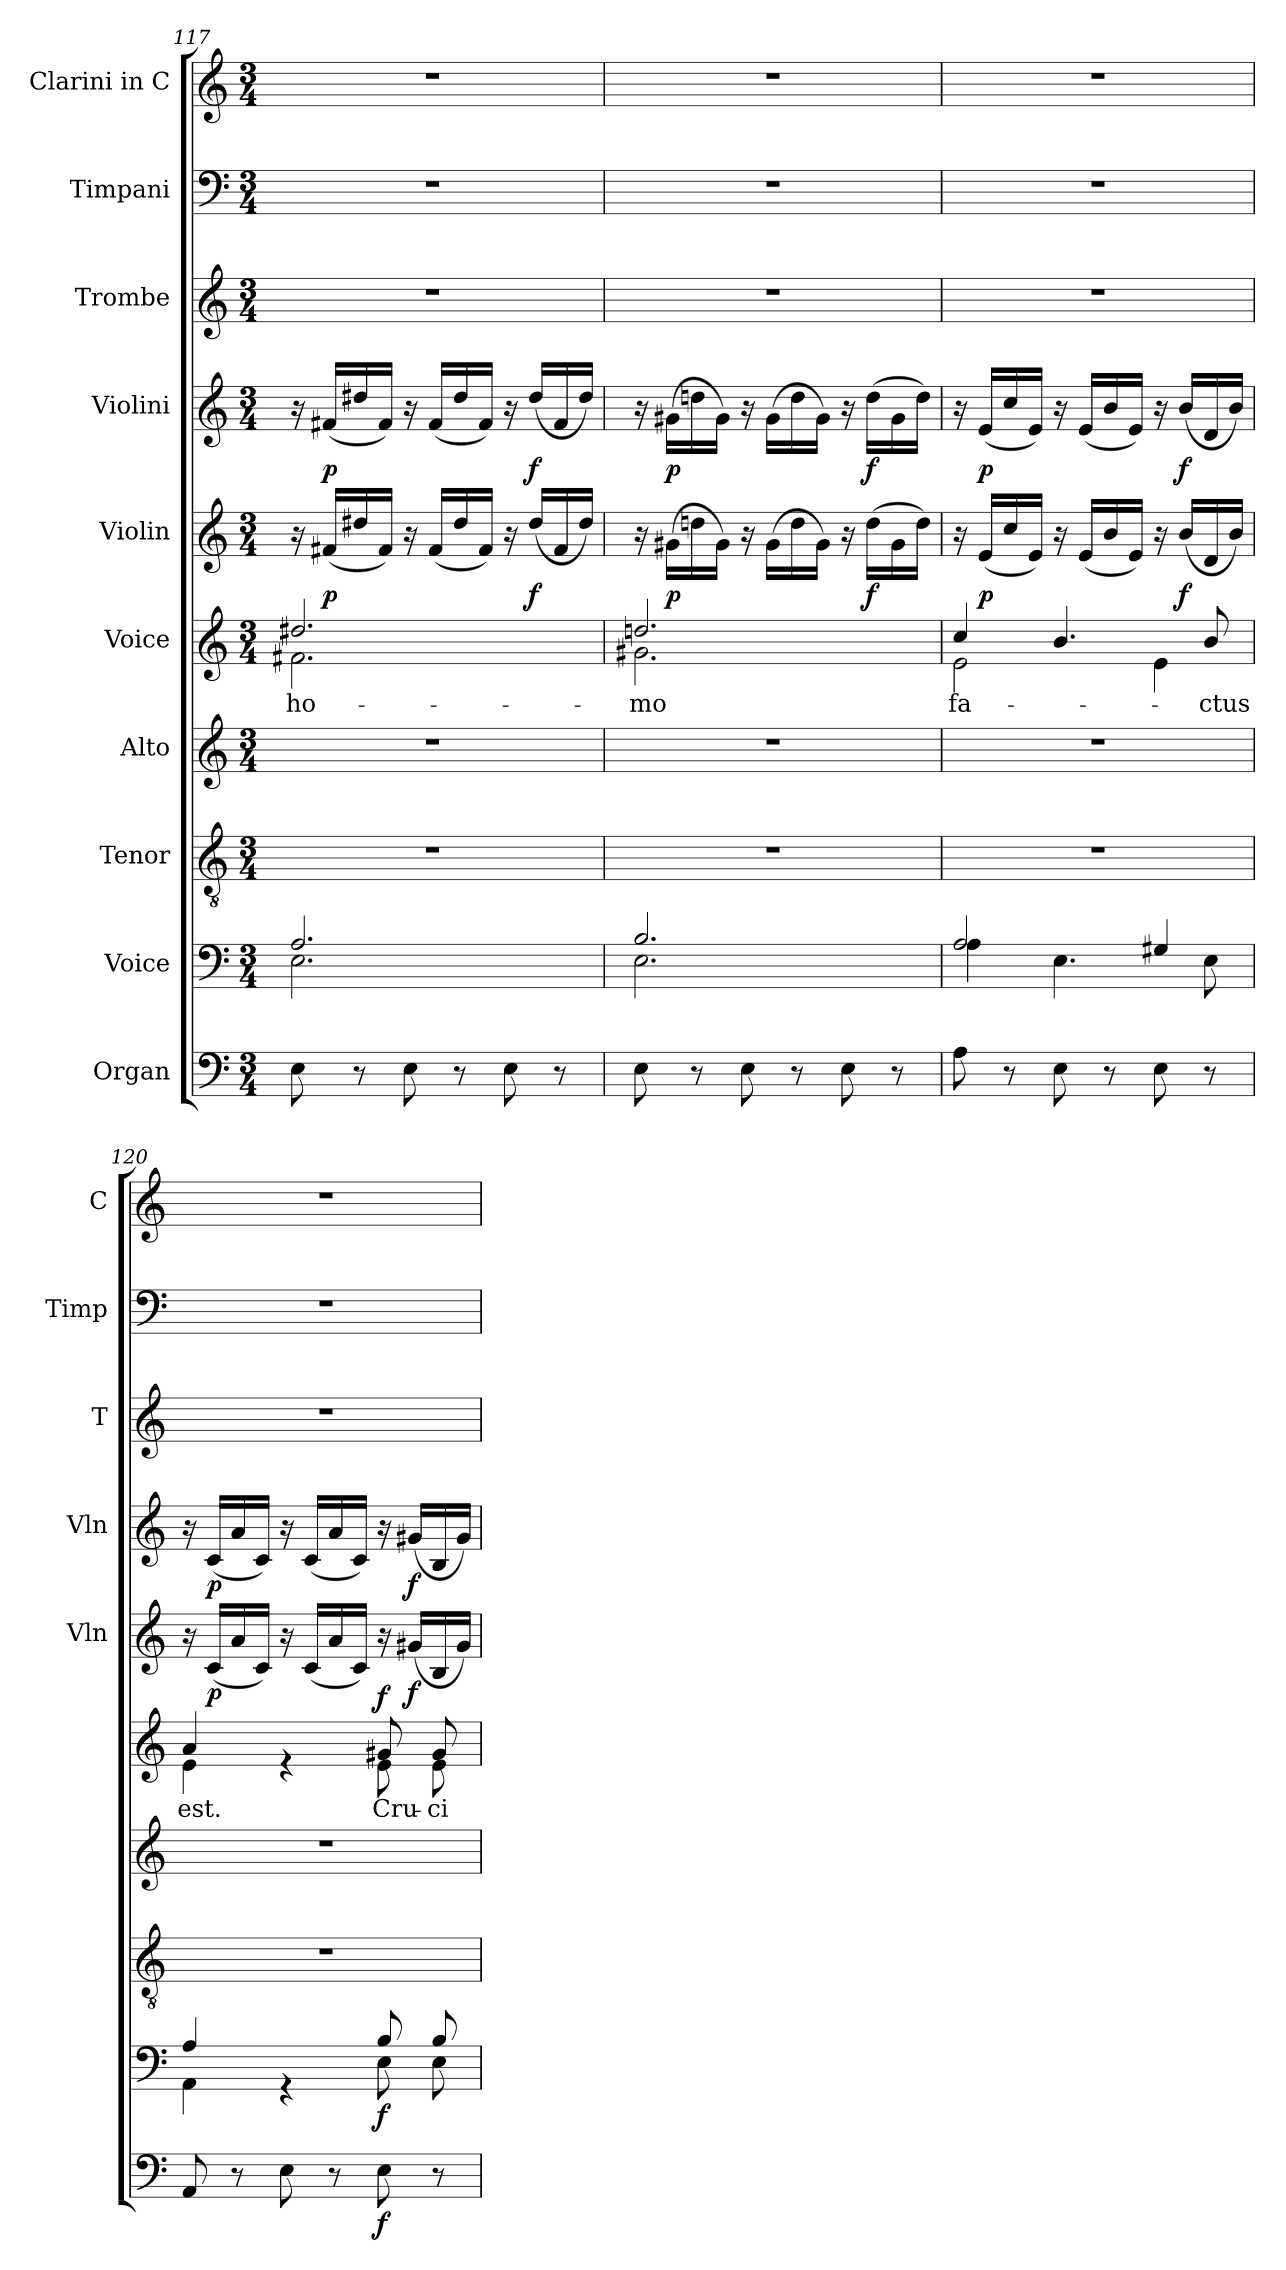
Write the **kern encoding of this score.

**kern	**dynam	**kern	**dynam	**kern	**kern	**kern	**text	**dynam	**kern	**dynam	**kern	**dynam	**kern	**kern	**kern
*part10	*part10	*part9	*part9	*part8	*part7	*part6	*part6	*part6	*part5	*part5	*part4	*part4	*part3	*part2	*part1
*staff10	*staff10	*staff9	*staff9	*staff8	*staff7	*staff6	*staff6	*staff6	*staff5	*staff5	*staff4	*staff4	*staff3	*staff2	*staff1
*I"Organ	*	*I"Voice	*	*I"Tenor	*I"Alto	*I"Voice	*	*	*I"Violin	*	*I"Violini	*	*I"Trombe	*I"Timpani	*I"Clarini in C
*	*	*	*	*	*	*	*	*	*I'Vln	*	*I'Vln	*	*I'T	*I'Timp	*I'C
*clefF4	*	*clefF4	*	*clefGv2	*clefG2	*clefG2	*	*	*clefG2	*	*clefG2	*	*clefG2	*clefF4	*clefG2
*k[]	*	*k[]	*	*k[]	*k[]	*k[]	*	*	*k[]	*	*k[]	*	*k[]	*k[]	*k[]
*M3/4	*	*M3/4	*	*M3/4	*M3/4	*M3/4	*	*	*M3/4	*	*M3/4	*	*M3/4	*M3/4	*M3/4
=117	=117	=117	=117	=117	=117	=117	=117	=117	=117	=117	=117	=117	=117	=117	=117
*	*	*^	*	*	*	*	*	*	*	*	*	*	*	*	*
!	!	!	!	!	!	!	!	!LO:LY:b	!	!	!	!	!	!	!	!
*	*	*	*	*	*	*	*^	*	*	*	*	*	*	*	*	*
8E\	.	2.A/	2.E\	.	2.r	2.r	2.dd#X/	2.f#X\	ho-	.	16r	.	16r	.	2.r	2.r	2.r
!	!	!	!	!	!	!	!	!	!	!	!	!LO:DY:b	!	!LO:DY:b	!	!	!
.	.	.	.	.	.	.	.	.	.	.	(16f#X/LL	p	(16f#X/LL	p	.	.	.
8r	.	.	.	.	.	.	.	.	.	.	16dd#X/	.	16dd#X/	.	.	.	.
.	.	.	.	.	.	.	.	.	.	.	16f#/JJ)	.	16f#/JJ)	.	.	.	.
8E\	.	.	.	.	.	.	.	.	.	.	16r	.	16r	.	.	.	.
.	.	.	.	.	.	.	.	.	.	.	(16f#/LL	.	(16f#/LL	.	.	.	.
8r	.	.	.	.	.	.	.	.	.	.	16dd#/	.	16dd#/	.	.	.	.
.	.	.	.	.	.	.	.	.	.	.	16f#/JJ)	.	16f#/JJ)	.	.	.	.
8E\	.	.	.	.	.	.	.	.	.	.	16r	.	16r	.	.	.	.
!	!	!	!	!	!	!	!	!	!	!	!	!LO:DY:b	!	!LO:DY:b	!	!	!
.	.	.	.	.	.	.	.	.	.	.	(>16dd#/LL	f	(>16dd#/LL	f	.	.	.
8r	.	.	.	.	.	.	.	.	.	.	16f#/	.	16f#/	.	.	.	.
.	.	.	.	.	.	.	.	.	.	.	16dd#/JJ)	.	16dd#/JJ)	.	.	.	.
=118	=118	=118	=118	=118	=118	=118	=118	=118	=118	=118	=118	=118	=118	=118	=118	=118	=118
!	!	!	!	!	!	!	!	!	!LO:LY:b	!	!	!	!	!	!	!	!
8E\	.	2.B/	2.E\	.	2.r	2.r	2.ddn/	2.g#X\	-mo	.	16r	.	16r	.	2.r	2.r	2.r
!	!	!	!	!	!	!	!	!	!	!	!	!LO:DY:b	!	!LO:DY:b	!	!	!
.	.	.	.	.	.	.	.	.	.	.	(16g#X\LL	p	(16g#X\LL	p	.	.	.
8r	.	.	.	.	.	.	.	.	.	.	16ddn\	.	16ddn\	.	.	.	.
.	.	.	.	.	.	.	.	.	.	.	16g#\JJ)	.	16g#\JJ)	.	.	.	.
8E\	.	.	.	.	.	.	.	.	.	.	16r	.	16r	.	.	.	.
.	.	.	.	.	.	.	.	.	.	.	(16g#\LL	.	(16g#\LL	.	.	.	.
8r	.	.	.	.	.	.	.	.	.	.	16dd\	.	16dd\	.	.	.	.
.	.	.	.	.	.	.	.	.	.	.	16g#\JJ)	.	16g#\JJ)	.	.	.	.
8E\	.	.	.	.	.	.	.	.	.	.	16r	.	16r	.	.	.	.
!	!	!	!	!	!	!	!	!	!	!	!	!LO:DY:b	!	!LO:DY:b	!	!	!
.	.	.	.	.	.	.	.	.	.	.	(16dd\LL	f	(16dd\LL	f	.	.	.
8r	.	.	.	.	.	.	.	.	.	.	16g#\	.	16g#\	.	.	.	.
.	.	.	.	.	.	.	.	.	.	.	16dd\JJ)	.	16dd\JJ)	.	.	.	.
!!LO:LB:g=z
=119	=119	=119	=119	=119	=119	=119	=119	=119	=119	=119	=119	=119	=119	=119	=119	=119	=119
!	!	!	!	!	!	!	!	!	!LO:LY:b	!	!	!	!	!	!	!	!
8A\	.	2A/	4A\	.	2.r	2.r	4cc/	2e\	fa-	.	16r	.	16r	.	2.r	2.r	2.r
!	!	!	!	!	!	!	!	!	!	!	!	!LO:DY:b	!	!LO:DY:b	!	!	!
.	.	.	.	.	.	.	.	.	.	.	(16e/LL	p	(16e/LL	p	.	.	.
8r	.	.	.	.	.	.	.	.	.	.	16cc/	.	16cc/	.	.	.	.
.	.	.	.	.	.	.	.	.	.	.	16e/JJ)	.	16e/JJ)	.	.	.	.
8E\	.	.	4.E\	.	.	.	4.b/	.	.	.	16r	.	16r	.	.	.	.
.	.	.	.	.	.	.	.	.	.	.	(16e/LL	.	(16e/LL	.	.	.	.
8r	.	.	.	.	.	.	.	.	.	.	16b/	.	16b/	.	.	.	.
.	.	.	.	.	.	.	.	.	.	.	16e/JJ)	.	16e/JJ)	.	.	.	.
8E\	.	4G#X/	.	.	.	.	.	4e\	.	.	16r	.	16r	.	.	.	.
!	!	!	!	!	!	!	!	!	!	!	!	!LO:DY:b	!	!LO:DY:b	!	!	!
.	.	.	.	.	.	.	.	.	.	.	(>16b/LL	f	(>16b/LL	f	.	.	.
!	!	!	!	!	!	!	!	!	!LO:LY:b	!	!	!	!	!	!	!	!
8r	.	.	8E\	.	.	.	8b/	.	-ctus	.	16d/	.	16d/	.	.	.	.
.	.	.	.	.	.	.	.	.	.	.	16b/JJ)	.	16b/JJ)	.	.	.	.
=120	=120	=120	=120	=120	=120	=120	=120	=120	=120	=120	=120	=120	=120	=120	=120	=120	=120
!	!	!	!	!	!	!	!	!	!LO:LY:b	!	!	!	!	!	!	!	!
8AA/	.	4A/	4AA\	.	2.r	2.r	4a/	4e\	est.	.	16r	.	16r	.	2.r	2.r	2.r
!	!	!	!	!	!	!	!	!	!	!	!	!LO:DY:b	!	!LO:DY:b	!	!	!
.	.	.	.	.	.	.	.	.	.	.	(16c/LL	p	(16c/LL	p	.	.	.
8r	.	.	.	.	.	.	.	.	.	.	16a/	.	16a/	.	.	.	.
.	.	.	.	.	.	.	.	.	.	.	16c/JJ)	.	16c/JJ)	.	.	.	.
8E\	.	4rGG	4ryy	.	.	.	4re	4ryy	.	.	16r	.	16r	.	.	.	.
.	.	.	.	.	.	.	.	.	.	.	(16c/LL	.	(16c/LL	.	.	.	.
8r	.	.	.	.	.	.	.	.	.	.	16a/	.	16a/	.	.	.	.
.	.	.	.	.	.	.	.	.	.	.	16c/JJ)	.	16c/JJ)	.	.	.	.
!	!LO:DY:b	!	!	!LO:DY:b	!	!	!	!	!LO:LY:b	!LO:DY:b	!	!	!	!	!	!	!
8E\	f	8B/	8E\	f	.	.	8g#X/	8e\	Cru-	f	16r	.	16r	.	.	.	.
!	!	!	!	!	!	!	!	!	!	!	!	!LO:DY:b	!	!LO:DY:b	!	!	!
.	.	.	.	.	.	.	.	.	.	.	(>16g#X/LL	f	(>16g#X/LL	f	.	.	.
!	!	!	!	!	!	!	!	!	!LO:LY:b	!	!	!	!	!	!	!	!
8r	.	8B/	8E\	.	.	.	8g#/	8e\	-ci-	.	16B/	.	16B/	.	.	.	.
.	.	.	.	.	.	.	.	.	.	.	16g#/JJ)	.	16g#/JJ)	.	.	.	.
*	*	*v	*v	*	*	*	*v	*v	*	*	*	*	*	*	*	*	*
=	=	=	=	=	=	=	=	=	=	=	=	=	=	=	=
*-	*-	*-	*-	*-	*-	*-	*-	*-	*-	*-	*-	*-	*-	*-	*-
